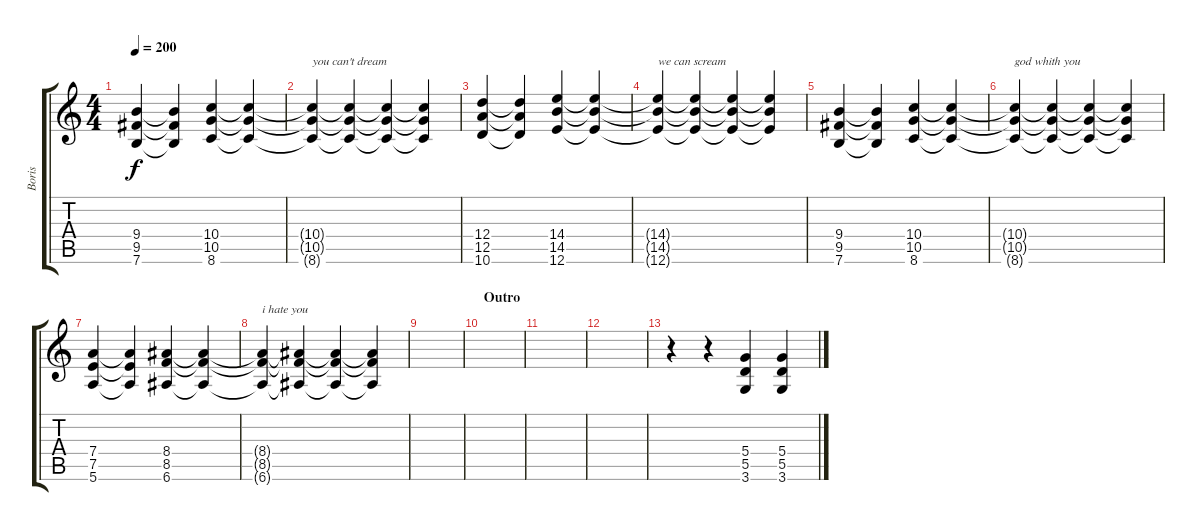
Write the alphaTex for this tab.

\track ("Boris" "Boris") {instrument distortionguitar}
\staff {score tabs}
\tuning (E4 B3 G3 D3 A2 E2) {hide}
\ts (4 4)
\tempo 200
\clef g2
\ks c
(9.4 9.5 7.6).4{dy f} (9.4{t} 9.5{t} 7.6{t}).4 (10.4 10.5 8.6).4 (10.4{t} 10.5{t} 8.6{t}).4 |
(10.4{t} 10.5{t} 8.6{t}).4{txt "you can't dream"} (10.4{t} 10.5{t} 8.6{t}).4 (10.4{t} 10.5{t} 8.6{t}).4 (10.4{t} 10.5{t} 8.6{t}).4 |
(12.4 12.5 10.6).4 (12.4{t} 12.5{t} 10.6{t}).4 (14.4 14.5 12.6).4 (14.4{t} 14.5{t} 12.6{t}).4 |
(14.4{t} 14.5{t} 12.6{t}).4{txt "we can scream"} (14.4{t} 14.5{t} 12.6{t}).4 (14.4{t} 14.5{t} 12.6{t}).4 (14.4{t} 14.5{t} 12.6{t}).4 |
(9.4 9.5 7.6).4 (9.4{t} 9.5{t} 7.6{t}).4 (10.4 10.5 8.6).4 (10.4{t} 10.5{t} 8.6{t}).4 |
(10.4{t} 10.5{t} 8.6{t}).4{txt "god whith you"} (10.4{t} 10.5{t} 8.6{t}).4 (10.4{t} 10.5{t} 8.6{t}).4 (10.4{t} 10.5{t} 8.6{t}).4 |
(7.4 7.5 5.6).4 (7.4{t} 7.5{t} 5.6{t}).4 (8.4 8.5 6.6).4 (8.4{t} 8.5{t} 6.6{t}).4 |
(8.4{t} 8.5{t} 6.6{t}).4{txt "i hate you"} (8.4{t} 8.5{t} 6.6{t}).4 (8.4{t} 8.5{t} 6.6{t}).4 (8.4{t} 8.5{t} 6.6{t}).4 |
|
\section ("" "Outro")
|
|
|
r.4 r.4 (5.4 5.5 3.6).4 (5.4 5.5 3.6).4
